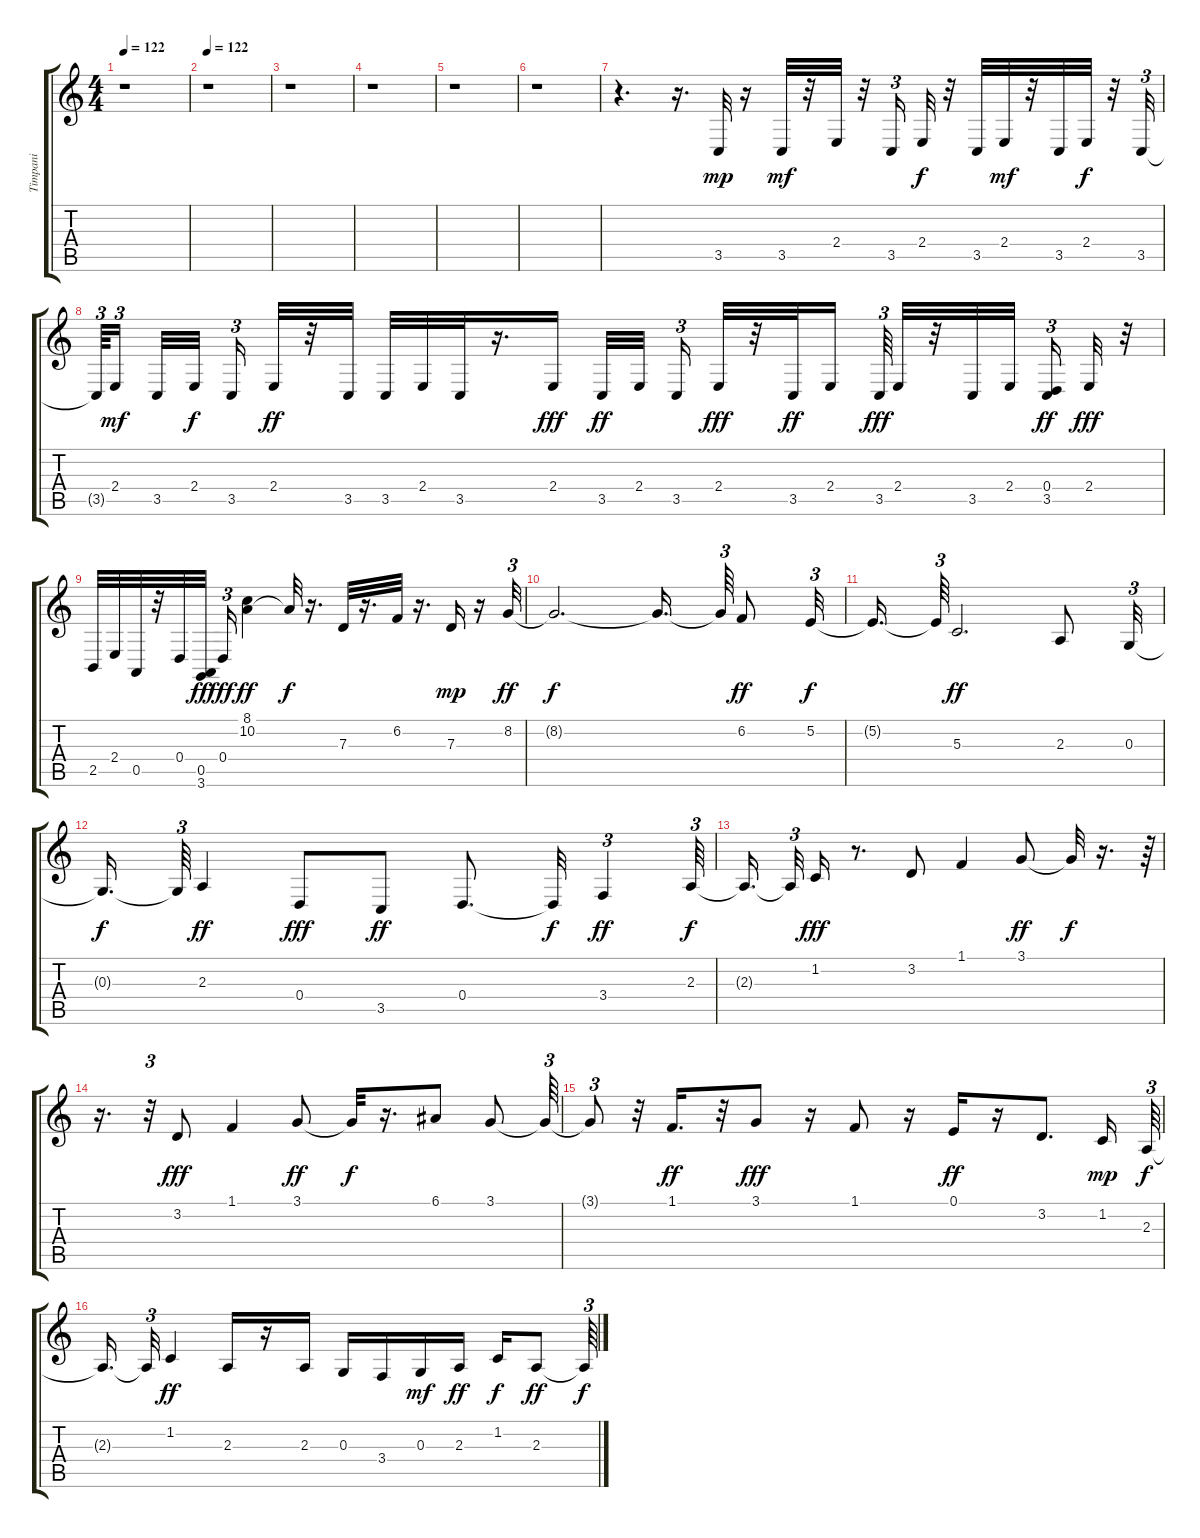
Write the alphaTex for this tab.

\track ("Timpani" "Timpani") {instrument timpani}
\staff {score tabs}
\tuning (E4 B3 G3 D3 A2 E2) {hide}
\ts (4 4)
\tempo 122
\clef g2
\ks c
r.1{dy fff} |
\tempo 122
r.1 |
r.1 |
r.1 |
r.1 |
r.1 |
r.4{d} r.16{d} 3.5.32{dy mp} r.16 3.5.32{dy mf} r.32 2.4.32 r.32 3.5.16{tu (3 2)} 2.4.32{dy f} r.32 3.5.32 2.4.32{dy mf} r.32 3.5.32 2.4.32{dy f} r.32 3.5.32{tu (3 2)} |
3.5{t}.64{tu (3 2)} 2.4.16{tu (3 2) dy mf beam splitsecondary} 3.5.32 2.4.32{dy f beam splitsecondary} 3.5.16{tu (3 2)} 2.4.32{dy ff} r.32 3.5.32 3.5.32 2.4.32 3.5.32 r.16{d} 2.4.16{dy fff} 3.5.32{dy ff} 2.4.32{beam splitsecondary} 3.5.16{tu (3 2)} 2.4.32{dy fff} r.32 3.5.32{dy ff} 2.4.16 3.5.64{tu (3 2) dy fff} 2.4.32 r.32 3.5.32 2.4.32{beam splitsecondary} (0.4 3.5).16{tu (3 2) dy ff} 2.4.32{dy fff} r.32 |
2.5.32 2.4.32 0.5.32 r.32 0.4.32 (0.5 3.6).32{dy ff beam splitsecondary} 0.4.16{tu (3 2) dy fff} (8.1 10.2).4{dy ff volume 9 instrument overdrivenguitar} 10.2{t}.32{dy f} r.16{d} 7.3.32 r.16{d} 6.2.32 r.16{d} 7.3.16{dy mp} r.16 8.2.32{tu (3 2) dy ff} |
8.2{t}.2{d dy f} 8.2{t}.16{d beam splitsecondary} 8.2{t}.64{tu (3 2)} 6.2.8{dy ff} 5.2.32{tu (3 2) dy f} |
5.2{t}.16{d} 5.2{t}.64{tu (3 2)} 5.3.2{d dy ff} 2.3.8 0.3.32{tu (3 2)} |
0.3{t}.16{d dy f} 0.3{t}.64{tu (3 2)} 2.3.4{dy ff} 0.4.8{dy fff} 3.5.8{dy ff} 0.4.8{d} 0.4{t}.32{dy f} 3.4.4{tu (3 2) dy ff} 2.3.64{tu (3 2) dy f} |
2.3{t}.16{d beam splitsecondary} 2.3{t}.32{tu (3 2)} 1.2.16{dy fff} r.8{d} 3.2.8 1.1.4 3.1.8{dy ff} 3.1{t}.32{dy f} r.16{d} r.64{tu (3 2)} |
r.16{d} r.32{tu (3 2)} 3.2.8{dy fff} 1.1.4 3.1.8{dy ff} 3.1{t}.32{dy f} r.16{d} 6.1.8 3.1.8 3.1{t}.64{tu (3 2)} |
3.1{t}.8{tu (3 2)} r.32 1.1.16{d dy ff} r.32 3.1.8{dy fff} r.16 1.1.8 r.16 0.1.16{dy ff} r.16 3.2.8{d} 1.2.16{dy mp} 2.3.64{tu (3 2) dy f} |
2.3{t}.16{d} 2.3{t}.32{tu (3 2)} 1.2.4{dy ff} 2.3.16 r.16 2.3.16 0.3.16 3.4.16 0.3.16{dy mf} 2.3.16{dy ff} 1.2.16{dy f} 2.3.8{dy ff} 2.3{t}.64{tu (3 2) dy f}
